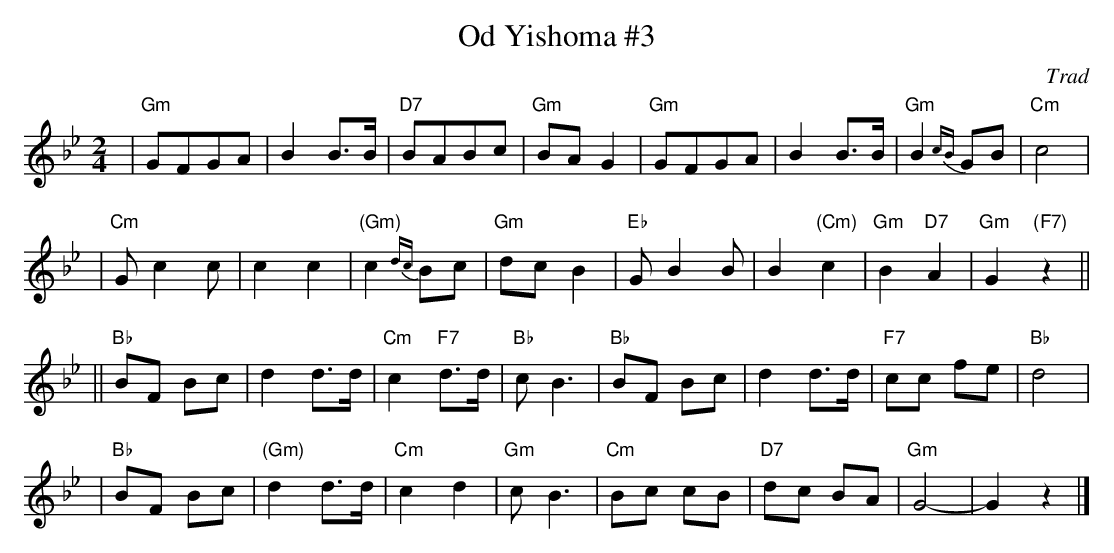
X:1
T: Od Yishoma #3
O: Trad
M: 2/4
L: 1/8
K: Gm
| "Gm"GFGA | B2 B>B \
| "D7"BABc | "Gm"BA G2 \
| "Gm"GFGA | B2 B>B \
| "Gm"B2{cB} GB | "Cm"c4 |
| "Cm"Gc2 c | c2 c2 \
| "(Gm)"c2{dc}Bc | "Gm"dc B2 \
| "Eb"GB2 B | B2 "(Cm)"c2 \
| "Gm"B2 "D7"A2 | "Gm"G2 "(F7)"z2 ||
|| "Bb"BF Bc | d2 d>d \
| "Cm"c2 "F7"d>d | "Bb"c B3 \
| "Bb"BF Bc | d2 d>d \
| "F7"cc fe | "Bb"d4 |
| "Bb"BF Bc | "(Gm)"d2 d>d \
| "Cm"c2 d2 | "Gm"c B3 \
| "Cm"Bc cB | "D7"dc BA \
| "Gm"G4- | G2 z2 |]
